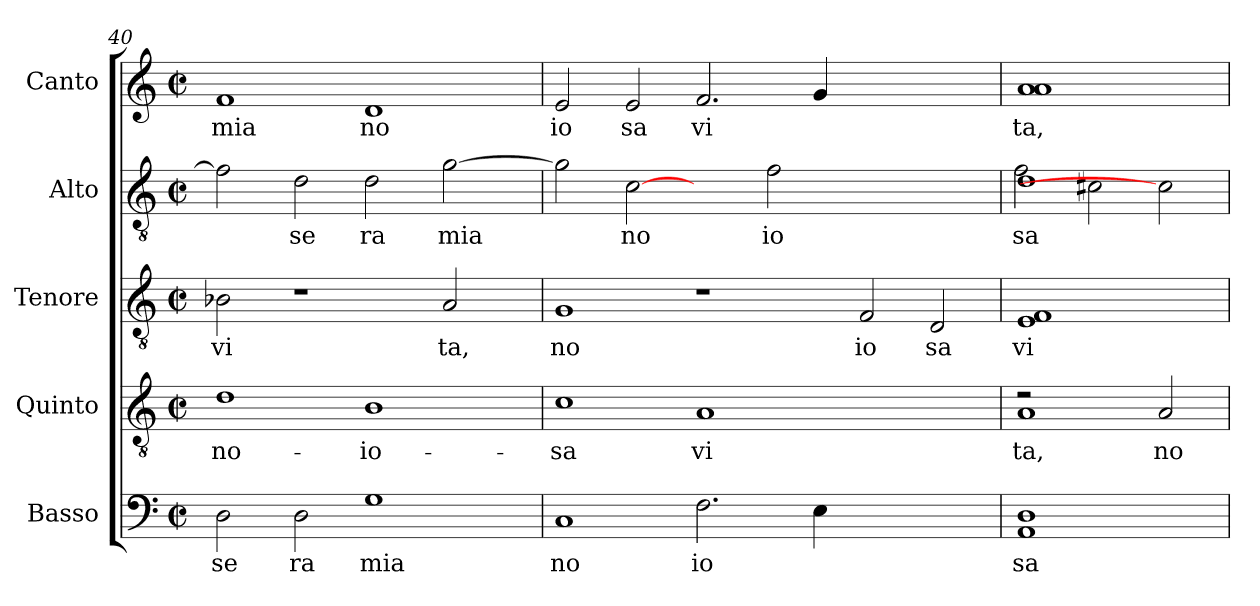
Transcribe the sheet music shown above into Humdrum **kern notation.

**kern	**text	**kern	**text	**kern	**text	**kern	**text	**kern	**text
*part5	*part5	*part4	*part4	*part3	*part3	*part2	*part2	*part1	*part1
*staff5	*staff5	*staff4	*staff4	*staff3	*staff3	*staff2	*staff2	*staff1	*staff1
*I"Basso	*	*I"Quinto	*	*I"Tenore	*	*I"Alto	*	*I"Canto	*
!!LO:PB:g=z
*clefF4	*	*clefGv2	*	*clefGv2	*	*clefGv2	*	*clefG2	*
*	*	*k[]	*	*	*	*	*	*k[]	*
*	*	*C:	*	*	*	*	*	*C:	*
*M2/2	*	*M2/2	*	*M2/2	*	*M2/2	*	*M2/2	*
*met(c|)	*	*met(c|)	*	*met(c|)	*	*met(c|)	*	*met(c|)	*
=40	=40	=40	=40	=40	=40	=40	=40	=40	=40
!	!LO:LY:b:cj	!	!LO:LY:b:cj	!	!LO:LY:b:cj	!	!	!	!LO:LY:b:cj
*	*	*	*	*	*	*^	*	*	*
2D\	se	1d	no-	2B-X\	vi	2f\]	64ryy	.	1f	mia
.	.	.	.	.	.	.	1ryy	.	.	.
!	!LO:LY:b:cj	!	!	!	!	!	!	!LO:LY:b:cj	!	!
2D\	ra	.	.	1r	.	2d\	.	-se	.	.
!	!LO:LY:b:cj	!	!LO:LY:b:cj	!	!	!	!	!LO:LY:b:cj	!	!LO:LY:b:cj
1G	mia	1B	-io-	.	.	2d\	.	ra	1d	no
.	.	.	.	.	.	.	2ryy	.	.	.
!	!	!	!	!	!LO:LY:b:cj	!	!	!LO:LY:b	!	!
.	.	.	.	2A/	ta,	[>2g\	.	mia	.	.
.	.	.	.	.	.	.	4ryy	.	.	.
.	.	.	.	.	.	.	8...ryy	.	.	.
=41	=41	=41	=41	=41	=41	=41	=41	=41	=41	=41
!	!LO:LY:b:cj	!	!LO:LY:b:cj	!	!LO:LY:b:cj	!	!	!	!	!LO:LY:b:cj
*	*	*	*	*	*	*v	*v	*	*	*
1C	no	1c	-sa	1G	no	2g\]	.	2e/	io
!	!	!	!	!	!	!	!LO:LY:b:cj	!	!LO:LY:b:cj
.	.	.	.	.	.	[2c	no	2e/	sa
!	!LO:LY:b:cj	!	!LO:LY:b:cj	!	!	!	!	!	!LO:LY:b:cj
2.F\	io	1A	vi-	1r	.	2ryy	.	2.f/	vi
!	!	!	!	!	!	!	!LO:LY:b:cj	!	!
.	.	.	.	.	.	2f\	io	.	.
4E\	.	.	.	.	.	.	.	4g/	.
!	!	!	!	!	!LO:LY:b:cj	!	!	!	!
1ryy	.	1ryy	.	2F/	io	1ryy	.	1ryy	.
!	!	!	!	!	!LO:LY:b:cj	!	!	!	!
.	.	.	.	2D/	sa	.	.	.	.
=42	=42	=42	=42	=42	=42	=42	=42	=42	=42
!	!LO:LY:b:cj	!	!LO:LY:b:cj	!	!LO:LY:b:cj	!	!LO:LY:b:cj	!	!
*	*	*^	*	*	*	*^	*	*	*
!	!	!	!	!	!	!	!	!	!LO:LY:b:cj	!	!LO:LY:b:cj
1D 1AA	sa	2r	1A	-ta,	1F 1E	vi	1d	2f\	sa	1a 1a	ta,
.	.	1ryy	.	.	.	.	.	2c#\	.	.	.
!	!	!	!	!LO:LY:b:cj	!	!	!	!	!	!	!
2ryy	.	.	2A/	no-	2ryy	.	2c]	2ryy	.	2ryy	.
*	*	*v	*v	*	*	*	*v	*v	*	*	*
=	=	=	=	=	=	=	=	=	=
*-	*-	*-	*-	*-	*-	*-	*-	*-	*-
